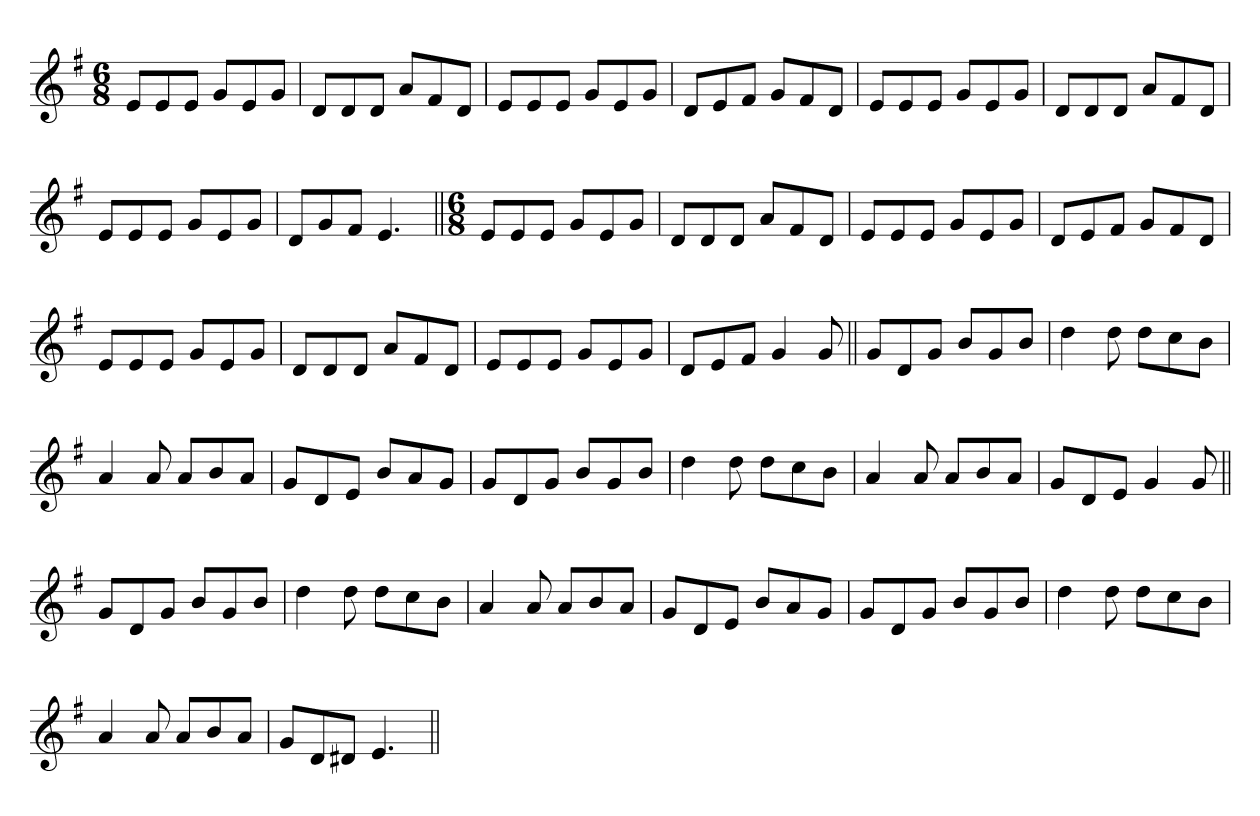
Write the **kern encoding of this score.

**kern
*part1
*staff1
*clefG2
*k[f#]
*e:
*M6/8
=1
8eL
8e
8eJ
8gL
8e
8gJ
=
8dL
8d
8dJ
8aL
8f#
8dJ
=
8eL
8e
8eJ
8gL
8e
8gJ
=
8dL
8e
8f#J
8gL
8f#
8dJ
=
8eL
8e
8eJ
8gL
8e
8gJ
=
8dL
8d
8dJ
8aL
8f#
8dJ
=
8eL
8e
8eJ
8gL
8e
8gJ
=
8dL
8g
8f#J
4.e
=||
*M6/8
8eL
8e
8eJ
8gL
8e
8gJ
=
8dL
8d
8dJ
8aL
8f#
8dJ
=
8eL
8e
8eJ
8gL
8e
8gJ
=
8dL
8e
8f#J
8gL
8f#
8dJ
=
8eL
8e
8eJ
8gL
8e
8gJ
=
8dL
8d
8dJ
8aL
8f#
8dJ
=
8eL
8e
8eJ
8gL
8e
8gJ
=
8dL
8e
8f#J
4g
8g
=||
8gL
8d
8gJ
8bL
8g
8bJ
=
4dd
8dd
8ddL
8cc
8bJ
=
4a
8a
8aL
8b
8aJ
=
8gL
8d
8eJ
8bL
8a
8gJ
=
8gL
8d
8gJ
8bL
8g
8bJ
=
4dd
8dd
8ddL
8cc
8bJ
=
4a
8a
8aL
8b
8aJ
=
8gL
8d
8eJ
4g
8g
=||
8gL
8d
8gJ
8bL
8g
8bJ
=
4dd
8dd
8ddL
8cc
8bJ
=
4a
8a
8aL
8b
8aJ
=
8gL
8d
8eJ
8bL
8a
8gJ
=
8gL
8d
8gJ
8bL
8g
8bJ
=
4dd
8dd
8ddL
8cc
8bJ
=
4a
8a
8aL
8b
8aJ
=
8gL
8d
8d#XJ
4.e
=||
*-
